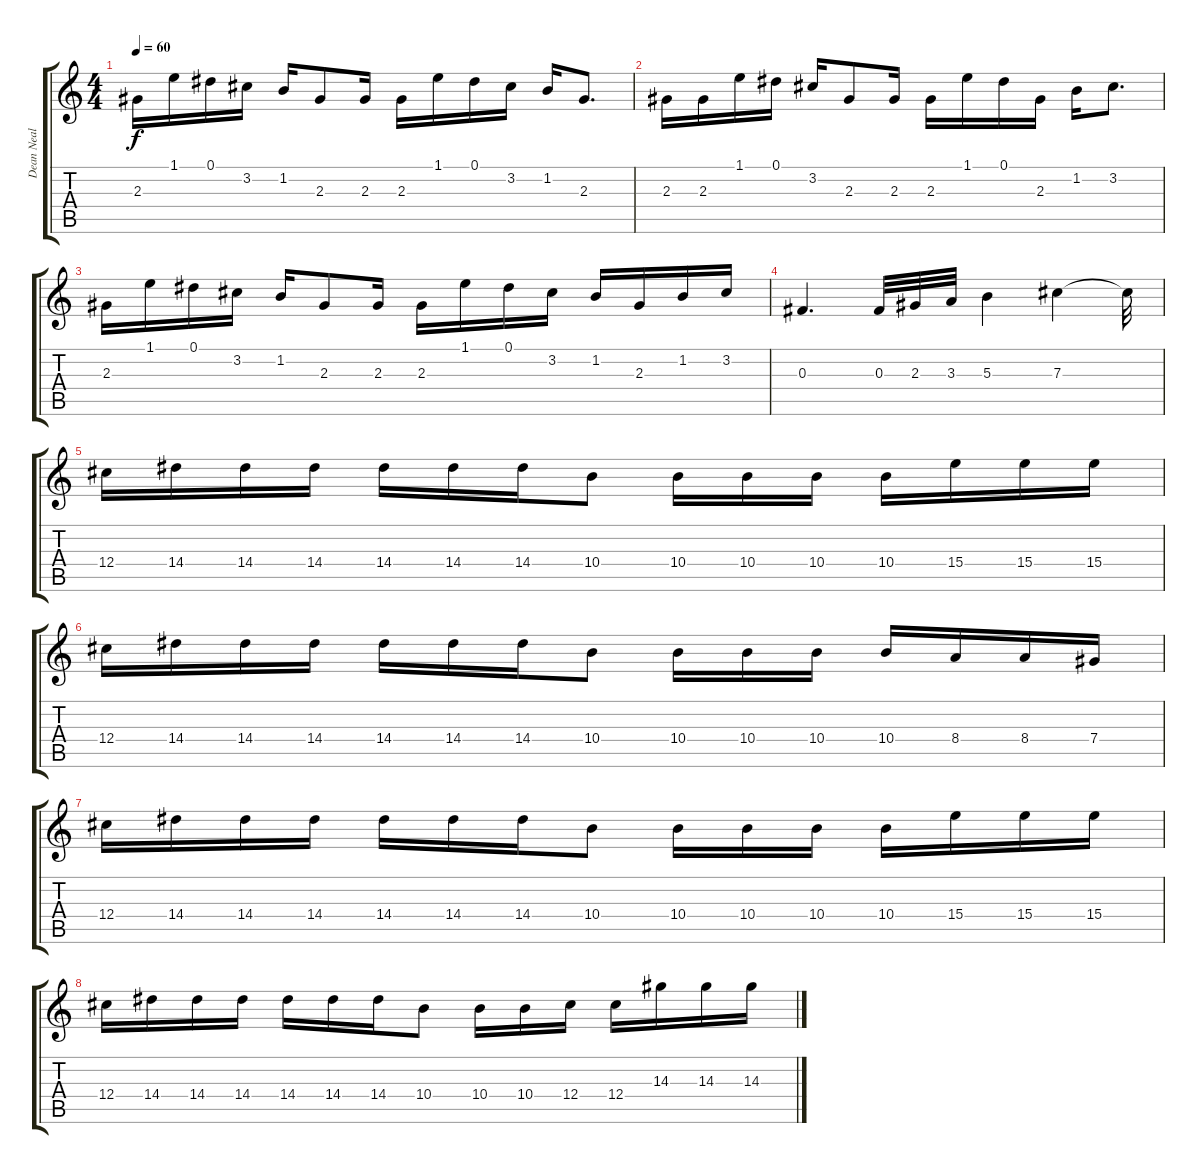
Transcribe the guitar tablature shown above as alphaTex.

\track ("Dean Neal" "Dean Neal") {instrument distortionguitar}
\staff {score tabs}
\tuning (Eb4 Bb3 Gb3 Db3 Ab2 Db2) {hide}
\ts (4 4)
\tempo 60
\clef g2
\ks c
2.3.16{dy f} 1.1.16 0.1.16 3.2.16 1.2.16 2.3.8 2.3.16 2.3.16 1.1.16 0.1.16 3.2.16 1.2.16 2.3.8{d} |
2.3.16 2.3.16 1.1.16 0.1.16 3.2.16 2.3.8 2.3.16 2.3.16 1.1.16 0.1.16 2.3.16 1.2.16 3.2.8{d} |
2.3.16 1.1.16 0.1.16 3.2.16 1.2.16 2.3.8 2.3.16 2.3.16 1.1.16 0.1.16 3.2.16 1.2.16 2.3.16 1.2.16 3.2.16 |
0.3.4{d} 0.3.32 2.3.32 3.3.32 5.3.4 7.3.4 7.3{t}.32 |
12.4.16 14.4.16 14.4.16 14.4.16 14.4.16 14.4.16 14.4.16 10.4.8 10.4.16 10.4.16 10.4.16 10.4.16 15.4.16 15.4.16 15.4.16 |
12.4.16 14.4.16 14.4.16 14.4.16 14.4.16 14.4.16 14.4.16 10.4.8 10.4.16 10.4.16 10.4.16 10.4.16 8.4.16 8.4.16 7.4.16 |
12.4.16 14.4.16 14.4.16 14.4.16 14.4.16 14.4.16 14.4.16 10.4.8 10.4.16 10.4.16 10.4.16 10.4.16 15.4.16 15.4.16 15.4.16 |
12.4.16 14.4.16 14.4.16 14.4.16 14.4.16 14.4.16 14.4.16 10.4.8 10.4.16 10.4.16 12.4.16 12.4.16 14.3.16 14.3.16 14.3.16
